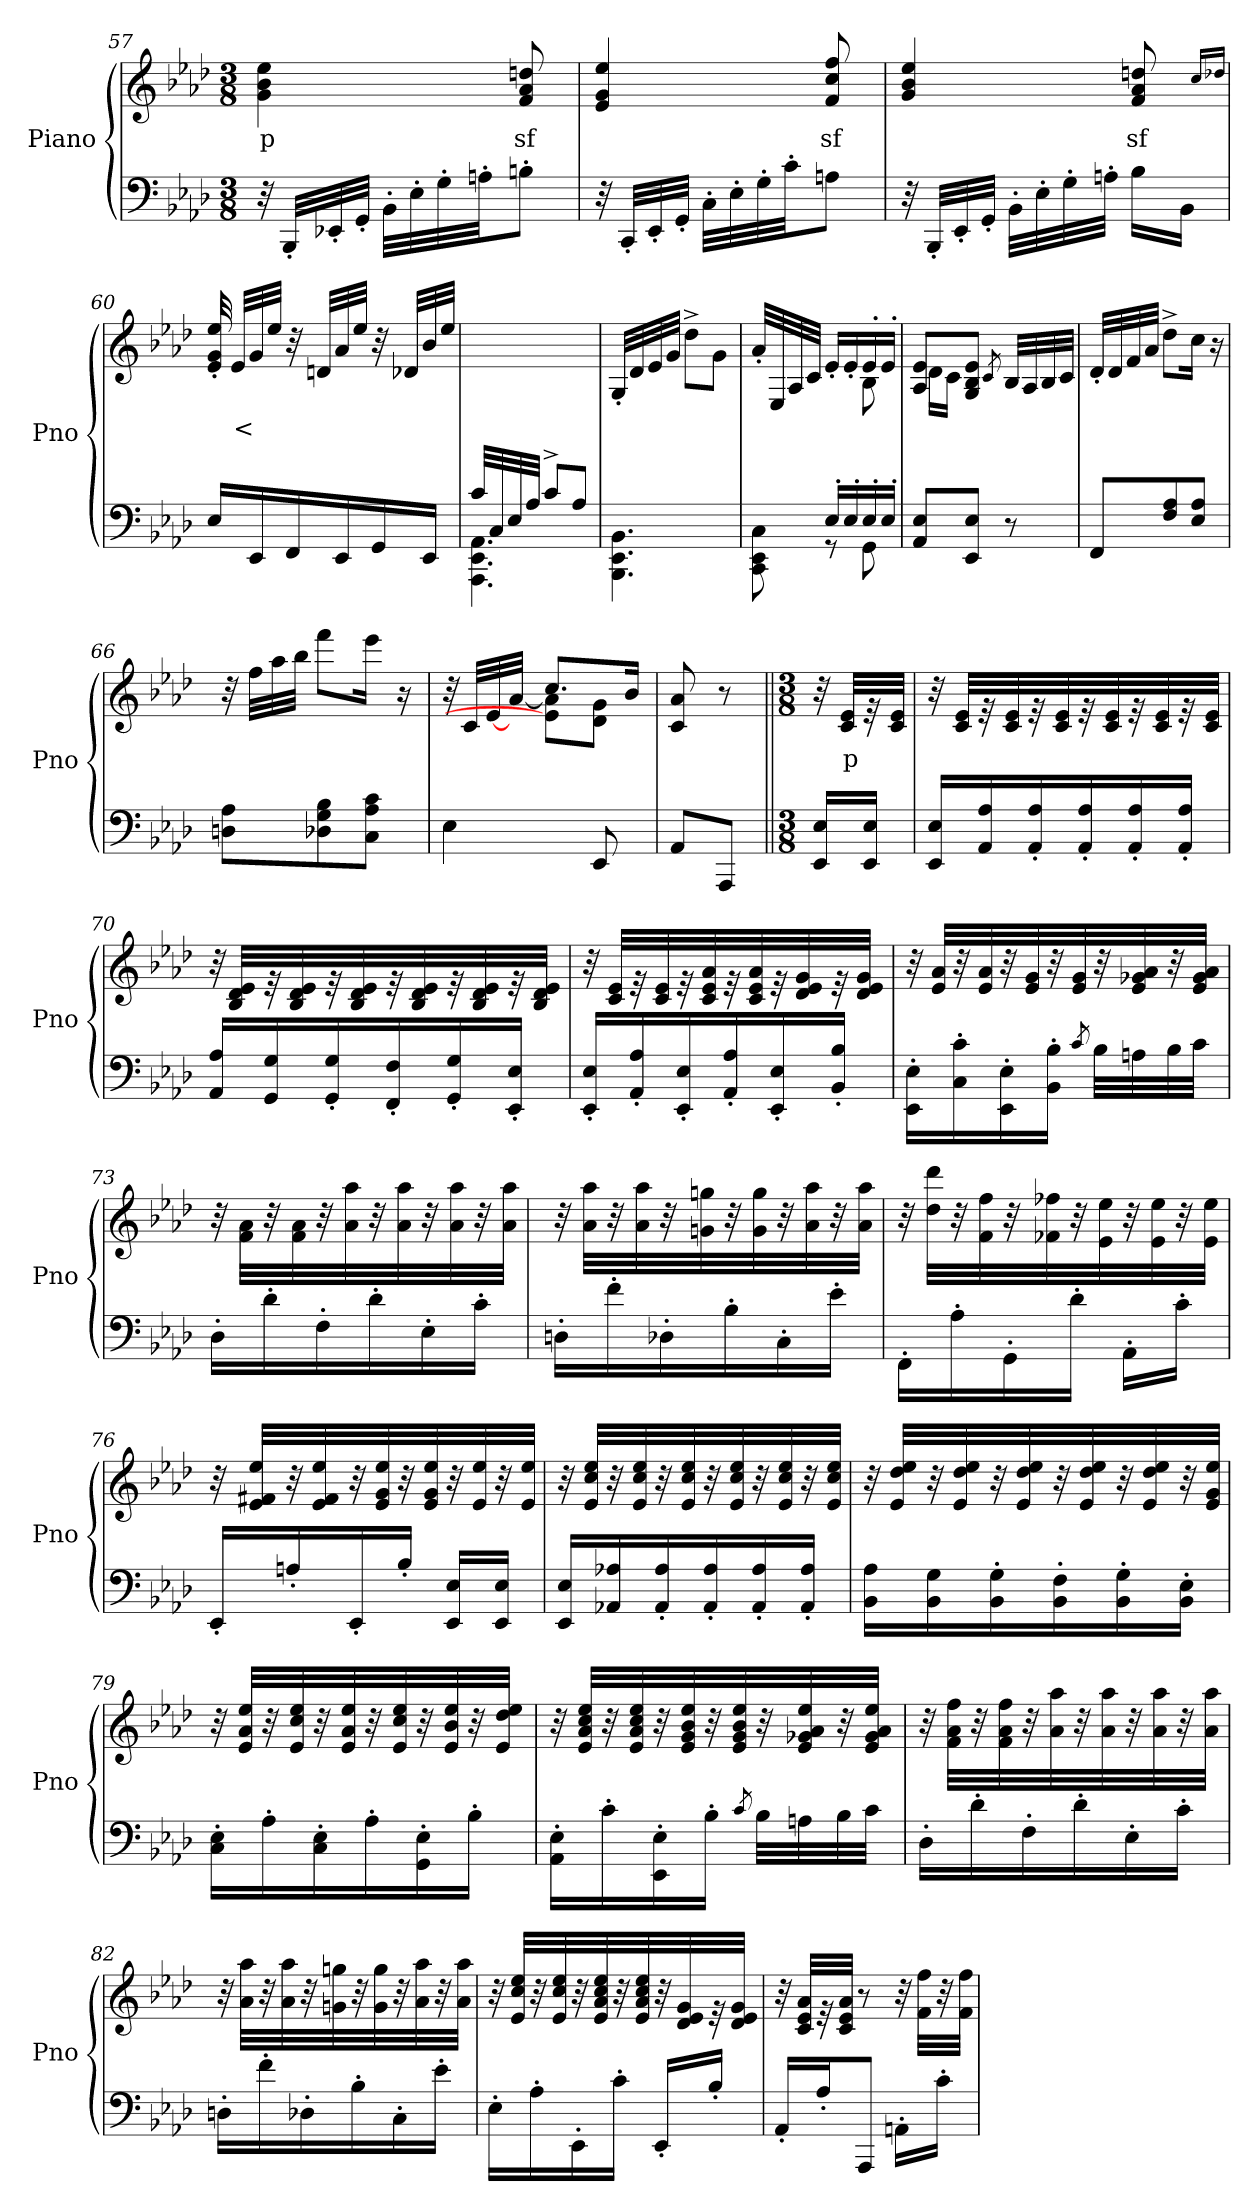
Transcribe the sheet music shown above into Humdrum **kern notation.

**kern	**kern	**text
*part2	*part1	*part1
*staff2	*staff1	*staff1
*I"Piano	*I"Piano	*
*I'Pno	*I'Pno	*
*clefF4	*clefG2	*
*k[b-e-a-d-]	*k[b-e-a-d-]	*
*A-:	*A-:	*
*M3/8	*M3/8	*
=57	=57	=57
!	!	!LO:LY:b
32r	4g\ 4b-\ 4ee-\	p
32BBB-'/LLL	.	.
32EE-X'/	.	.
32GG'/JJJ	.	.
32BB-'\LLL	.	.
32E-'\	.	.
32G'\	.	.
32An'\JJ	.	.
!	!	!LO:LY:b
8Bn'\J	8f/ 8a-/ 8ddn/	sf
!!LO:LB:g=z
=58	=58	=58
32r	4e-/ 4g/ 4ee-/	.
32CC'/LLL	.	.
32EE-'/	.	.
32GG'/JJJ	.	.
32C'\LLL	.	.
32E-'\	.	.
32G'\	.	.
32c'\JJ	.	.
!	!	!LO:LY:b
8An\J	8f/ 8cc/ 8ff/	sf
=59	=59	=59
32r	4g/ 4b-/ 4ee-/	.
32BBB-'/LLL	.	.
32EE-'/	.	.
32GG'/JJJ	.	.
32BB-'\LLL	.	.
32E-'\	.	.
32G'\	.	.
32An'\JJJ	.	.
!	!	!LO:LY:b
16B-\LL	8f/ 8a-/ 8ddn/	sf
16BB-\JJ	.	.
.	16qcc/LL	.
.	16qdd-X/JJ	.
=60	=60	=60
16E-/LL	32e-/' 32g/' 32ee-/'	.
!	!	!LO:LY:b
.	32e-/LLL	<
16EE-/	32g/	.
.	32ee-/JJJ	.
16FF/	32r	.
.	32dn/LLL	.
16EE-/	32a-/	.
.	32ee-/JJJ	.
16GG/	32r	.
.	32d-X/LLL	.
16EE-/JJ	32b-/	.
.	32ee-/JJJ	.
=61	=61	=61
*^	*	*
32c/LLL	4.AAA-\ 4.EE-\ 4.AA-\	4.ryy	.
32C/	.	.	.
32E-/	.	.	.
32A-/JJJ	.	.	.
8c^/L	.	.	.
8A-/J	.	.	.
*v	*v	*	*
=62	=62	=62
4.BBB-\ 4.EE-\ 4.BB-\	32G'/LLL	.
.	32d-/	.
.	32e-/	.
.	32g/JJJ	.
.	8dd-^\L	.
.	8g\J	.
!!LO:LB:g=z
=63	=63	=63
*^	*^	*
8ryy	8CC\ 8EE-\ 8C\	32a-'/LLL	4ryy	.
.	.	32E-/	.	.
.	.	32A-/	.	.
.	.	32c/JJJ	.	.
16E-'/LL	8r	16e-'/LL	.	.
16E-'/	.	16e-'/	.	.
16E-'/	8GG\	16e-'/	8B-\	.
16E-'/JJ	.	16e-'/JJ	.	.
*v	*v	*	*	*
=64	=64	=64	=64
8AA-/ 8E-/L	8A-/ 8e-/L	16d-\LL	.
.	.	16c\JJ	.
8EE-/ 8E-/J	8G/ 8B-/ 8e-/J	4ryy	.
.	8qc/	.	.
8r	32B-/LLL	.	.
.	32A-/	.	.
.	32B-/	.	.
.	32c/JJJ	.	.
*	*v	*v	*
=65	=65	=65
8FF/L	32d-'/LLL	.
.	32d-/	.
.	32f/	.
.	32a-/JJJ	.
8F/ 8A-/	8dd-^\L	.
8E-/ 8A-/J	16cc\Jk	.
.	16r	.
=66	=66	=66
8Dn\ 8A-\L	32r	.
.	32ff\LLL	.
.	32aa-\	.
.	32bb-\JJJ	.
8D-X\ 8G\ 8B-\	8fff\L	.
8C\ 8A-\ 8c\J	16eee-\Jk	.
.	16r	.
=67	=67	=67
*	*^	*
4E-\	32r	8ryy	.
.	32c/LLL	.	.
.	[32e-/	.	.
.	[32a-/JJJ	.	.
.	8.cc/L	8e-\] 8a-\]L	.
8EE-/	.	8d-\ 8g\J	.
.	16b-/Jk	.	.
*	*v	*v	*
=68	=68	=68
8AA-/L	8c/ 8a-/	.
8AAA-/J	8r	.
!!LO:PB:g=z
=68X2||	=68X2||	=68X2||
*M3/8	*M3/8	*
16EE-/ 16E-/LL	32r	.
!	!	!LO:LY:b
.	32c/ 32e-/LLL	p
16EE-/ 16E-/JJ	32r	.
.	32c/ 32e-/JJJ	.
=69	=69	=69
16EE-/ 16E-/LL	32r	.
.	32c/ 32e-/LLL	.
16AA-/ 16A-/	32r	.
.	32c/ 32e-/	.
16AA-/' 16A-/'	32r	.
.	32c/ 32e-/	.
16AA-/' 16A-/'	32r	.
.	32c/ 32e-/	.
16AA-/' 16A-/'	32r	.
.	32c/ 32e-/	.
16AA-/' 16A-/'JJ	32r	.
.	32c/ 32e-/JJJ	.
=70	=70	=70
16AA-/ 16A-/LL	32r	.
.	32B-/ 32d-/ 32e-/LLL	.
16GG/ 16G/	32r	.
.	32B-/ 32d-/ 32e-/	.
16GG/' 16G/'	32r	.
.	32B-/ 32d-/ 32e-/	.
16FF/' 16F/'	32r	.
.	32B-/ 32d-/ 32e-/	.
16GG/' 16G/'	32r	.
.	32B-/ 32d-/ 32e-/	.
16EE-/' 16E-/'JJ	32r	.
.	32B-/ 32d-/ 32e-/JJJ	.
=71	=71	=71
16EE-/' 16E-/'LL	32r	.
.	32c/ 32e-/LLL	.
16AA-/' 16A-/'	32r	.
.	32c/ 32e-/	.
16EE-/' 16E-/'	32r	.
.	32c/ 32e-/ 32a-/	.
16AA-/' 16A-/'	32r	.
.	32c/ 32e-/ 32a-/	.
16EE-/' 16E-/'	32r	.
.	32d-/ 32e-/ 32g/	.
16BB-/' 16B-/'JJ	32r	.
.	32d-/ 32e-/ 32g/JJJ	.
!!LO:LB:g=z
=72	=72	=72
16EE-\' 16E-\'LL	32r	.
.	32e-/ 32a-/LLL	.
16C\' 16c\'	32r	.
.	32e-/ 32a-/	.
16EE-\' 16E-\'	32r	.
.	32e-/ 32g/	.
16BB-\' 16B-\'JJ	32r	.
.	32e-/ 32g/	.
8qc/	.	.
32B-\LLL	32r	.
32An\	32e-/ 32g-X/ 32a-/	.
32B-\	32r	.
32c\JJJ	32e-/ 32g-/ 32a-/JJJ	.
=73	=73	=73
16D-'\LL	32r	.
.	32f\ 32a-\LLL	.
16d-'\	32r	.
.	32f\ 32a-\	.
16F'\	32r	.
.	32a-\ 32aa-\	.
16d-'\	32r	.
.	32a-\ 32aa-\	.
16E-'\	32r	.
.	32a-\ 32aa-\	.
16c'\JJ	32r	.
.	32a-\ 32aa-\JJJ	.
=74	=74	=74
16Dn'\LL	32r	.
.	32a-\ 32aa-\LLL	.
16f'\	32r	.
.	32a-\ 32aa-\	.
16D-X'\	32r	.
.	32gn\ 32ggn\	.
16B-'\	32r	.
.	32g\ 32gg\	.
16C'\	32r	.
.	32a-\ 32aa-\	.
16e-'\JJ	32r	.
.	32a-\ 32aa-\JJJ	.
!!LO:LB:g=z
=75	=75	=75
16FF'\LL	32r	.
.	32dd-\ 32ddd-\LLL	.
16A-'\	32r	.
.	32f\ 32ff\	.
16GG'\	32r	.
.	32f-X\ 32ff-X\	.
16d-'\JJ	32r	.
.	32e-\ 32ee-\	.
16AA-'\LL	32r	.
.	32e-\ 32ee-\	.
16c'\JJ	32r	.
.	32e-\ 32ee-\JJJ	.
=76	=76	=76
16EE-'/LL	32r	.
.	32e-/ 32f#X/ 32ee-/LLL	.
16An'/	32r	.
.	32e-/ 32f#/ 32ee-/	.
16EE-'/	32r	.
.	32e-/ 32g/ 32ee-/	.
16B-'/JJ	32r	.
.	32e-/ 32g/ 32ee-/	.
16EE-/ 16E-/LL	32r	.
.	32e-/ 32ee-/	.
16EE-/ 16E-/JJ	32r	.
.	32e-/ 32ee-/JJJ	.
=77	=77	=77
16EE-/ 16E-/LL	32r	.
.	32e-/ 32cc/ 32ee-/LLL	.
16AA-X/ 16A-X/	32r	.
.	32e-/ 32cc/ 32ee-/	.
16AA-/' 16A-/'	32r	.
.	32e-/ 32cc/ 32ee-/	.
16AA-/' 16A-/'	32r	.
.	32e-/ 32cc/ 32ee-/	.
16AA-/' 16A-/'	32r	.
.	32e-/ 32cc/ 32ee-/	.
16AA-/' 16A-/'JJ	32r	.
.	32e-/ 32cc/ 32ee-/JJJ	.
!!LO:LB:g=z
=78	=78	=78
16BB-\ 16A-\LL	32r	.
.	32e-/ 32dd-/ 32ee-/LLL	.
16BB-\ 16G\	32r	.
.	32e-/ 32dd-/ 32ee-/	.
16BB-\' 16G\'	32r	.
.	32e-/ 32dd-/ 32ee-/	.
16BB-\' 16F\'	32r	.
.	32e-/ 32dd-/ 32ee-/	.
16BB-\' 16G\'	32r	.
.	32e-/ 32dd-/ 32ee-/	.
16BB-\' 16E-\'JJ	32r	.
.	32e-/ 32g/ 32ee-/JJJ	.
=79	=79	=79
16C\' 16E-\'LL	32r	.
.	32e-/ 32a-/ 32ee-/LLL	.
16A-'\	32r	.
.	32e-/ 32cc/ 32ee-/	.
16C\' 16E-\'	32r	.
.	32e-/ 32a-/ 32ee-/	.
16A-'\	32r	.
.	32e-/ 32cc/ 32ee-/	.
16GG\' 16E-\'	32r	.
.	32e-/ 32b-/ 32ee-/	.
16B-'\JJ	32r	.
.	32e-/ 32dd-/ 32ee-/JJJ	.
=80	=80	=80
16AA-\' 16E-\'LL	32r	.
.	32e-/ 32a-/ 32cc/ 32ee-/LLL	.
16c'\	32r	.
.	32e-/ 32a-/ 32cc/ 32ee-/	.
16EE-\' 16E-\'	32r	.
.	32e-/ 32g/ 32b-/ 32ee-/	.
16B-'\JJ	32r	.
.	32e-/ 32g/ 32b-/ 32ee-/	.
8qc/	.	.
32B-\LLL	32r	.
32An\	32e-/ 32g-X/ 32a-/ 32ee-/	.
32B-\	32r	.
32c\JJJ	32e-/ 32g-/ 32a-/ 32ee-/JJJ	.
!!LO:LB:g=z
=81	=81	=81
16D-'\LL	32r	.
.	32f\ 32a-\ 32ff\LLL	.
16d-'\	32r	.
.	32f\ 32a-\ 32ff\	.
16F'\	32r	.
.	32a-\ 32aa-\	.
16d-'\	32r	.
.	32a-\ 32aa-\	.
16E-'\	32r	.
.	32a-\ 32aa-\	.
16c'\JJ	32r	.
.	32a-\ 32aa-\JJJ	.
=82	=82	=82
16Dn'\LL	32r	.
.	32a-\ 32aa-\LLL	.
16f'\	32r	.
.	32a-\ 32aa-\	.
16D-X'\	32r	.
.	32gn\ 32ggn\	.
16B-'\	32r	.
.	32g\ 32gg\	.
16C'\	32r	.
.	32a-\ 32aa-\	.
16e-'\JJ	32r	.
.	32a-\ 32aa-\JJJ	.
=83	=83	=83
16E-'\LL	32r	.
.	32e-/ 32cc/ 32ee-/LLL	.
16A-'\	32r	.
.	32e-/ 32cc/ 32ee-/	.
16EE-'\	32r	.
.	32e-/ 32a-/ 32cc/ 32ee-/	.
16c'\JJ	32r	.
.	32e-/ 32a-/ 32cc/ 32ee-/	.
16EE-'/LL	32r	.
.	32d-/ 32e-/ 32g/	.
16B-'/JJ	32r	.
.	32d-/ 32e-/ 32g/JJJ	.
!!LO:LB:g=z
=84	=84	=84
16AA-'/LL	32r	.
.	32c/ 32e-/ 32a-/LLL	.
16A-'/J	32r	.
.	32c/ 32e-/ 32a-/JJJ	.
8AAA-/J	8r	.
16AAn'\LL	32r	.
.	32f\ 32ff\LLL	.
16c'\JJ	32r	.
.	32f\ 32ff\JJJ	.
=	=	=
*-	*-	*-
